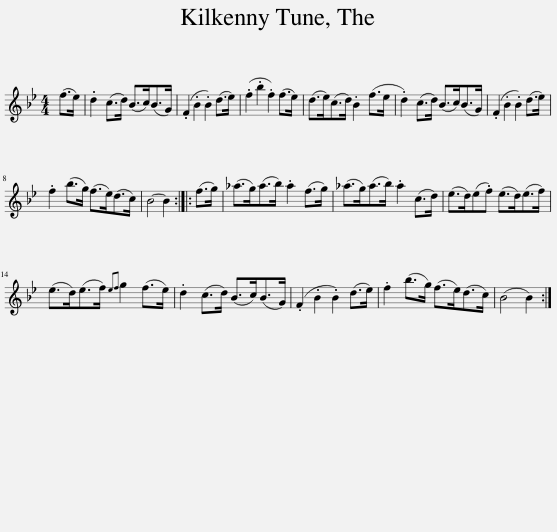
X:1
L:1/8
M:4/4
I:linebreak $
K:Bb
V:1 treble
V:1
 (f>e) | .d2 (c>d) (B>c)(B>G) | (.F2 .B2 .B2) (d>e) | (.f2 .b2 .f2) (f>e) | (d>e)(c>d) .B2 (f>e | %5
 .d2) (c>d) (B>c)(B>G) | (.F2 .B2 .B2) (d>e) |$ .f2 (b>g) (f>e)(d>c) | B4- B2 :: (f>g) | %10
 (_a>g)(a>b) .a2 (f>g) | (_a>g)(a>b) .a2 (c>d) | (e>d)(e.f) (e>d)(e>f) |$ (e>d)(e>f){ef} g2 (f>e) | .d2 (c>d) (B>c)(B>G) | %15
 (.F2 .B2 .B2) (d>e) | .f2 (b>g) (f>e)(d>c) | (B4 B2) :| %18
